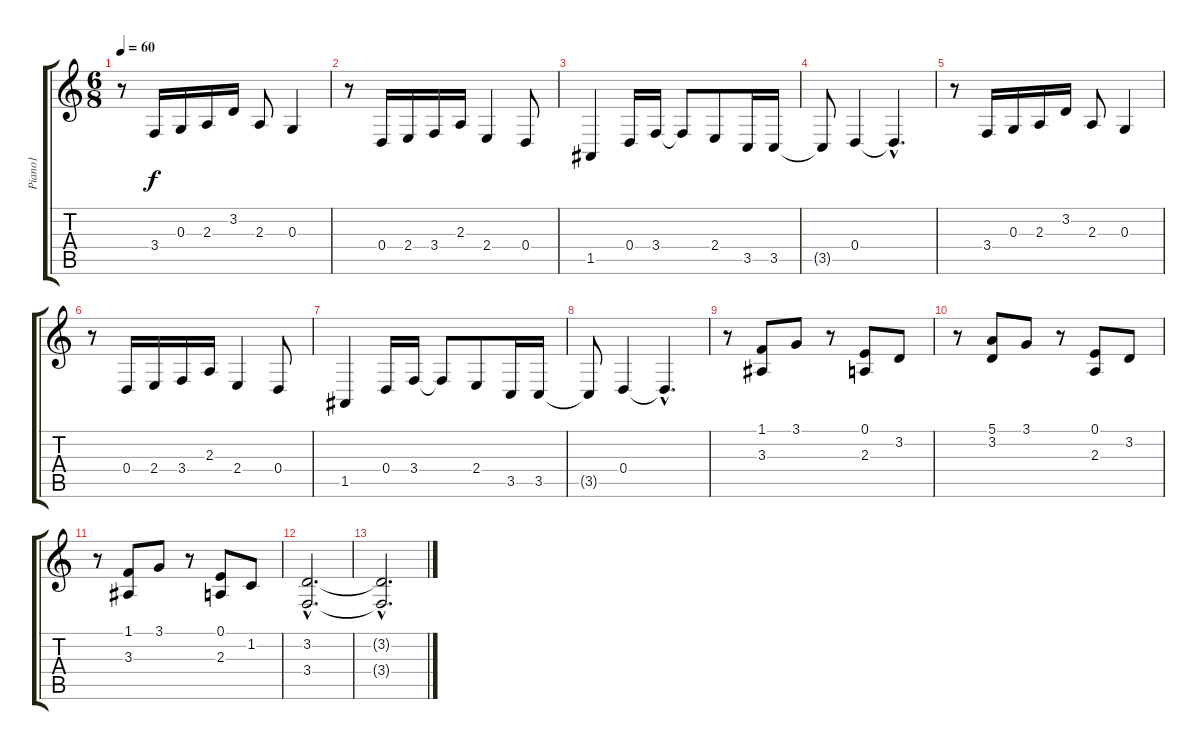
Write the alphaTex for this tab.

\track ("Piano1" "Piano1") {instrument acousticgrandpiano}
\staff {score tabs}
\tuning (E4 B3 G3 D3 A2 E2) {hide}
\ts (6 8)
\tempo 60
\clef g2
\ks c
r.8{dy f} 3.4.16 0.3.16 2.3.16 3.2.16 2.3.8 0.3.4 |
r.8 0.4.16 2.4.16 3.4.16 2.3.16 2.4.4 0.4.8 |
1.5.4 0.4.16 3.4.16 3.4{t}.8 2.4.8 3.5.16 3.5.16 |
3.5{t}.8 0.4.4 0.4{hac t}.4{d} |
r.8 3.4.16 0.3.16 2.3.16 3.2.16 2.3.8 0.3.4 |
r.8 0.4.16 2.4.16 3.4.16 2.3.16 2.4.4 0.4.8 |
1.5.4 0.4.16 3.4.16 3.4{t}.8 2.4.8 3.5.16 3.5.16 |
3.5{t}.8 0.4.4 0.4{hac t}.4{d} |
r.8 (1.1 3.3).8 3.1.8 r.8 (0.1 2.3).8 3.2.8 |
r.8 (5.1 3.2).8 3.1.8 r.8 (0.1 2.3).8 3.2.8 |
r.8 (1.1 3.3).8 3.1.8 r.8 (0.1 2.3).8 1.2.8 |
(3.2{hac} 3.4{hac}).2{d} |
(3.2{hac t} 3.4{hac t}).2{d}
